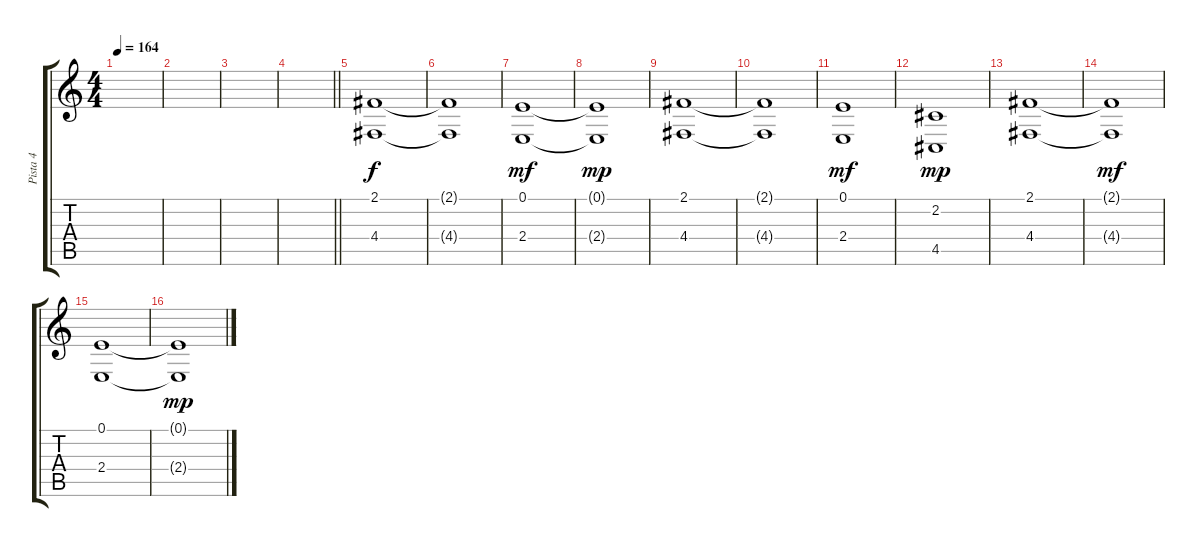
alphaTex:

\track ("Pista 4" "Pista 4") {instrument drawbarorgan}
\staff {score tabs}
\tuning (E4 B3 G3 D3 A2 E2) {hide}
\ts (4 4)
\tempo 164
\clef g2
\ks c
|
|
|
\barLineRight lightlight
|
(2.1 4.4).1 |
(2.1{t} 4.4{t}).1 |
(0.1 2.4).1{dy mf} |
(0.1{t} 2.4{t}).1{dy mp} |
(2.1 4.4).1 |
(2.1{t} 4.4{t}).1 |
(0.1 2.4).1{dy mf} |
(2.2 4.5).1{dy mp} |
(2.1 4.4).1 |
(2.1{t} 4.4{t}).1{dy mf} |
(0.1 2.4).1 |
(0.1{t} 2.4{t}).1{dy mp}
